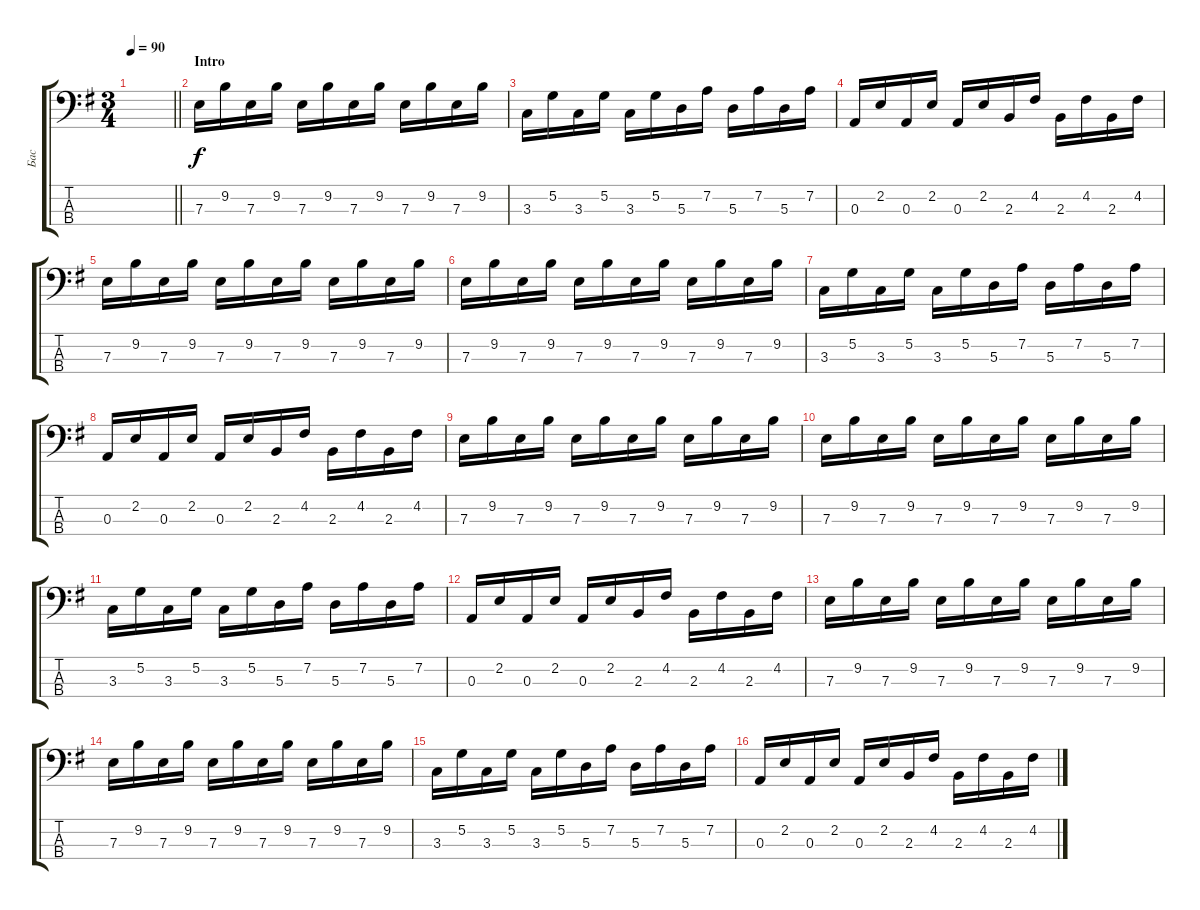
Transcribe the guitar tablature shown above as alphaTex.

\track ("Бас" "Бас") {instrument acousticbass}
\staff {score tabs}
\tuning (G2 D2 A1 E1) {hide}
\ts (3 4)
\tempo 90
\clef f4
\barLineRight lightlight
\ks eminor
|
\section ("" "Intro")
7.3.16{volume 9} 9.2.16 7.3.16 9.2.16 7.3.16 9.2.16 7.3.16 9.2.16 7.3.16 9.2.16 7.3.16 9.2.16 |
3.3.16 5.2.16 3.3.16 5.2.16 3.3.16 5.2.16 5.3.16 7.2.16 5.3.16 7.2.16 5.3.16 7.2.16 |
0.3.16 2.2.16 0.3.16 2.2.16 0.3.16 2.2.16 2.3.16 4.2.16 2.3.16 4.2.16 2.3.16 4.2.16 |
7.3.16 9.2.16 7.3.16 9.2.16 7.3.16 9.2.16 7.3.16 9.2.16 7.3.16 9.2.16 7.3.16 9.2.16 |
7.3.16 9.2.16 7.3.16 9.2.16 7.3.16 9.2.16 7.3.16 9.2.16 7.3.16 9.2.16 7.3.16 9.2.16 |
3.3.16 5.2.16 3.3.16 5.2.16 3.3.16 5.2.16 5.3.16 7.2.16 5.3.16 7.2.16 5.3.16 7.2.16 |
0.3.16 2.2.16 0.3.16 2.2.16 0.3.16 2.2.16 2.3.16 4.2.16 2.3.16 4.2.16 2.3.16 4.2.16 |
7.3.16 9.2.16 7.3.16 9.2.16 7.3.16 9.2.16 7.3.16 9.2.16 7.3.16 9.2.16 7.3.16 9.2.16 |
7.3.16 9.2.16 7.3.16 9.2.16 7.3.16 9.2.16 7.3.16 9.2.16 7.3.16 9.2.16 7.3.16 9.2.16 |
3.3.16 5.2.16 3.3.16 5.2.16 3.3.16 5.2.16 5.3.16 7.2.16 5.3.16 7.2.16 5.3.16 7.2.16 |
0.3.16 2.2.16 0.3.16 2.2.16 0.3.16 2.2.16 2.3.16 4.2.16 2.3.16 4.2.16 2.3.16 4.2.16 |
7.3.16 9.2.16 7.3.16 9.2.16 7.3.16 9.2.16 7.3.16 9.2.16 7.3.16 9.2.16 7.3.16 9.2.16 |
7.3.16 9.2.16 7.3.16 9.2.16 7.3.16 9.2.16 7.3.16 9.2.16 7.3.16 9.2.16 7.3.16 9.2.16 |
3.3.16 5.2.16 3.3.16 5.2.16 3.3.16 5.2.16 5.3.16 7.2.16 5.3.16 7.2.16 5.3.16 7.2.16 |
0.3.16 2.2.16 0.3.16 2.2.16 0.3.16 2.2.16 2.3.16 4.2.16 2.3.16 4.2.16 2.3.16 4.2.16
